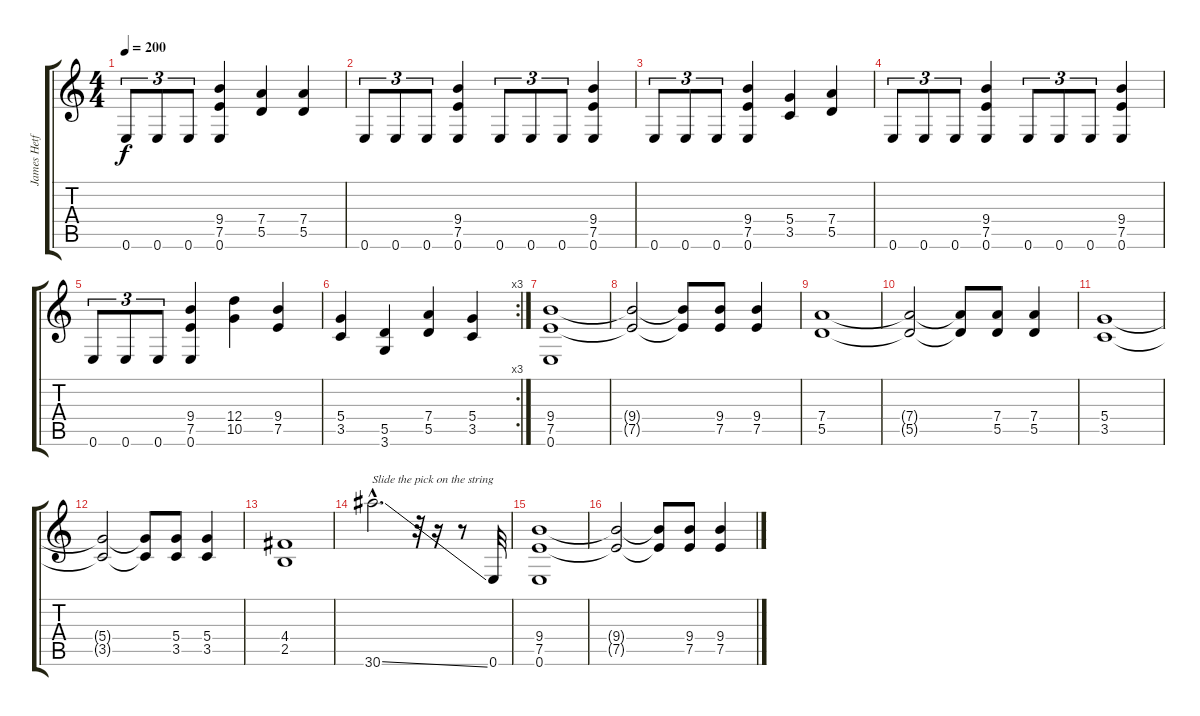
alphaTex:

\track ("James Hetfield" "James Hetf") {instrument distortionguitar}
\staff {score tabs}
\tuning (E4 B3 G3 D3 A2 E2) {hide}
\ts (4 4)
\tempo 200
\clef g2
\ks c
0.6.8{tu (3 2) dy f} 0.6.8{tu (3 2)} 0.6.8{tu (3 2)} (9.4 7.5 0.6).4 (7.4 5.5).4 (7.4 5.5).4 |
0.6.8{tu (3 2)} 0.6.8{tu (3 2)} 0.6.8{tu (3 2)} (9.4 7.5 0.6).4 0.6.8{tu (3 2)} 0.6.8{tu (3 2)} 0.6.8{tu (3 2)} (9.4 7.5 0.6).4 |
0.6.8{tu (3 2)} 0.6.8{tu (3 2)} 0.6.8{tu (3 2)} (9.4 7.5 0.6).4 (5.4 3.5).4 (7.4 5.5).4 |
0.6.8{tu (3 2)} 0.6.8{tu (3 2)} 0.6.8{tu (3 2)} (9.4 7.5 0.6).4 0.6.8{tu (3 2)} 0.6.8{tu (3 2)} 0.6.8{tu (3 2)} (9.4 7.5 0.6).4 |
0.6.8{tu (3 2)} 0.6.8{tu (3 2)} 0.6.8{tu (3 2)} (9.4 7.5 0.6).4 (12.4 10.5).4 (9.4 7.5).4 |
\rc 3
(5.4 3.5).4 (5.5 3.6).4 (7.4 5.5).4 (5.4 3.5).4 |
(9.4 7.5 0.6).1 |
(9.4{t} 7.5{t}).2 (9.4{t} 7.5{t}).8 (9.4 7.5).8 (9.4 7.5).4 |
(7.4 5.5).1 |
(7.4{t} 5.5{t}).2 (7.4{t} 5.5{t}).8 (7.4 5.5).8 (7.4 5.5).4 |
(5.4 3.5).1 |
(5.4{t} 3.5{t}).2 (5.4{t} 3.5{t}).8 (5.4 3.5).8 (5.4 3.5).4 |
(4.4 2.5).1 |
30.6{ss hac}.2{d txt "Slide the pick on the string"} r.32 r.16 r.8 0.6.32 |
(9.4 7.5 0.6).1 |
(9.4{t} 7.5{t}).2 (9.4{t} 7.5{t}).8 (9.4 7.5).8 (9.4 7.5).4
